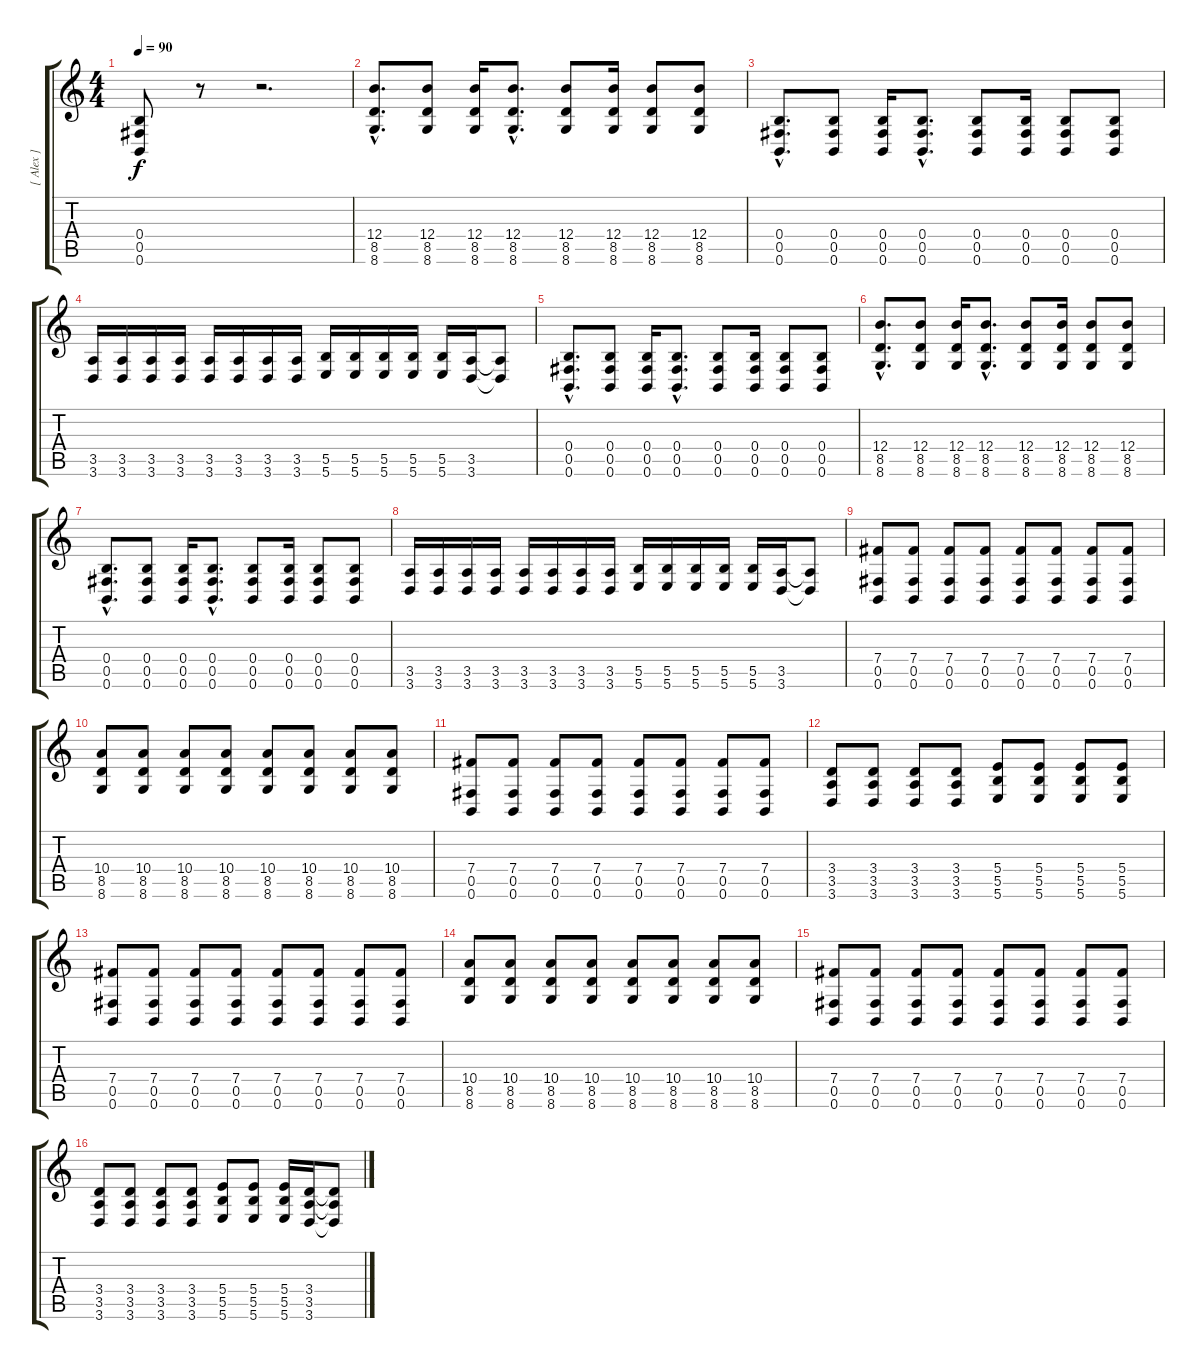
\track ("[ Alex ]" "[ Alex ]") {instrument distortionguitar}
\staff {score tabs}
\tuning (Db4 Ab3 E3 B2 Gb2 B1) {hide}
\ts (4 4)
\tempo 90
\clef g2
\ks c
(0.4 0.5 0.6).8{dy f} r.8 r.2{d} |
(12.4{hac} 8.5{hac} 8.6{hac}).8{d} (12.4 8.5 8.6).8 (12.4 8.5 8.6).16 (12.4{hac} 8.5{hac} 8.6{hac}).8{d} (12.4 8.5 8.6).8 (12.4 8.5 8.6).16 (12.4 8.5 8.6).8 (12.4 8.5 8.6).8 |
(0.4{hac} 0.5{hac} 0.6{hac}).8{d} (0.4 0.5 0.6).8 (0.4 0.5 0.6).16 (0.4{hac} 0.5{hac} 0.6{hac}).8{d} (0.4 0.5 0.6).8 (0.4 0.5 0.6).16 (0.4 0.5 0.6).8 (0.4 0.5 0.6).8 |
(3.5 3.6).16 (3.5 3.6).16 (3.5 3.6).16 (3.5 3.6).16 (3.5 3.6).16 (3.5 3.6).16 (3.5 3.6).16 (3.5 3.6).16 (5.5 5.6).16 (5.5 5.6).16 (5.5 5.6).16 (5.5 5.6).16 (5.5 5.6).16 (3.5 3.6).16 (3.5{t} 3.6{t}).8 |
(0.4{hac} 0.5{hac} 0.6{hac}).8{d} (0.4 0.5 0.6).8 (0.4 0.5 0.6).16 (0.4{hac} 0.5{hac} 0.6{hac}).8{d} (0.4 0.5 0.6).8 (0.4 0.5 0.6).16 (0.4 0.5 0.6).8 (0.4 0.5 0.6).8 |
(12.4{hac} 8.5{hac} 8.6{hac}).8{d} (12.4 8.5 8.6).8 (12.4 8.5 8.6).16 (12.4{hac} 8.5{hac} 8.6{hac}).8{d} (12.4 8.5 8.6).8 (12.4 8.5 8.6).16 (12.4 8.5 8.6).8 (12.4 8.5 8.6).8 |
(0.4{hac} 0.5{hac} 0.6{hac}).8{d} (0.4 0.5 0.6).8 (0.4 0.5 0.6).16 (0.4{hac} 0.5{hac} 0.6{hac}).8{d} (0.4 0.5 0.6).8 (0.4 0.5 0.6).16 (0.4 0.5 0.6).8 (0.4 0.5 0.6).8 |
(3.5 3.6).16 (3.5 3.6).16 (3.5 3.6).16 (3.5 3.6).16 (3.5 3.6).16 (3.5 3.6).16 (3.5 3.6).16 (3.5 3.6).16 (5.5 5.6).16 (5.5 5.6).16 (5.5 5.6).16 (5.5 5.6).16 (5.5 5.6).16 (3.5 3.6).16 (3.5{t} 3.6{t}).8 |
(7.4 0.5 0.6).8 (7.4 0.5 0.6).8 (7.4 0.5 0.6).8 (7.4 0.5 0.6).8 (7.4 0.5 0.6).8 (7.4 0.5 0.6).8 (7.4 0.5 0.6).8 (7.4 0.5 0.6).8 |
(10.4 8.5 8.6).8 (10.4 8.5 8.6).8 (10.4 8.5 8.6).8 (10.4 8.5 8.6).8 (10.4 8.5 8.6).8 (10.4 8.5 8.6).8 (10.4 8.5 8.6).8 (10.4 8.5 8.6).8 |
(7.4 0.5 0.6).8 (7.4 0.5 0.6).8 (7.4 0.5 0.6).8 (7.4 0.5 0.6).8 (7.4 0.5 0.6).8 (7.4 0.5 0.6).8 (7.4 0.5 0.6).8 (7.4 0.5 0.6).8 |
(3.4 3.5 3.6).8 (3.4 3.5 3.6).8 (3.4 3.5 3.6).8 (3.4 3.5 3.6).8 (5.4 5.5 5.6).8 (5.4 5.5 5.6).8 (5.4 5.5 5.6).8 (5.4 5.5 5.6).8 |
(7.4 0.5 0.6).8 (7.4 0.5 0.6).8 (7.4 0.5 0.6).8 (7.4 0.5 0.6).8 (7.4 0.5 0.6).8 (7.4 0.5 0.6).8 (7.4 0.5 0.6).8 (7.4 0.5 0.6).8 |
(10.4 8.5 8.6).8 (10.4 8.5 8.6).8 (10.4 8.5 8.6).8 (10.4 8.5 8.6).8 (10.4 8.5 8.6).8 (10.4 8.5 8.6).8 (10.4 8.5 8.6).8 (10.4 8.5 8.6).8 |
(7.4 0.5 0.6).8 (7.4 0.5 0.6).8 (7.4 0.5 0.6).8 (7.4 0.5 0.6).8 (7.4 0.5 0.6).8 (7.4 0.5 0.6).8 (7.4 0.5 0.6).8 (7.4 0.5 0.6).8 |
(3.4 3.5 3.6).8 (3.4 3.5 3.6).8 (3.4 3.5 3.6).8 (3.4 3.5 3.6).8 (5.4 5.5 5.6).8 (5.4 5.5 5.6).8 (5.4 5.5 5.6).16 (3.4 3.5 3.6).16 (3.4{t} 3.5{t} 3.6{t}).8
